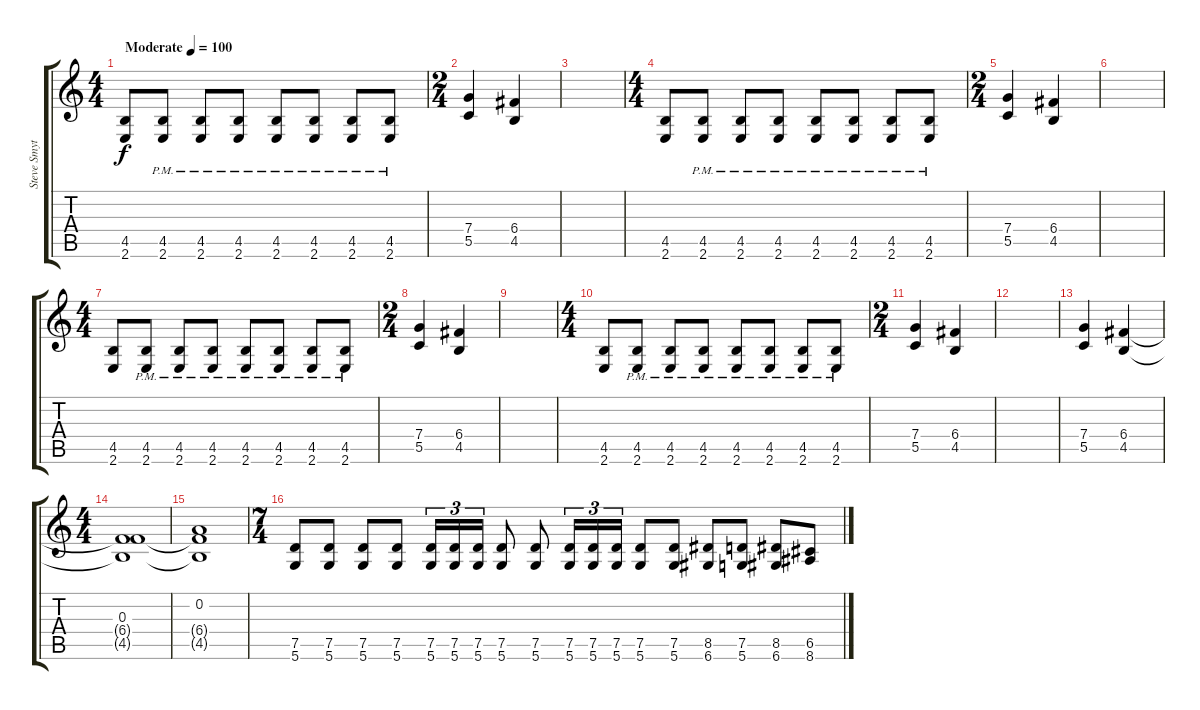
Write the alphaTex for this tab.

\track ("Steve Smyth" "Steve Smyt") {instrument overdrivenguitar}
\staff {score tabs}
\tuning (D4 A3 F3 C3 G2 D2) {hide}
\ts (4 4)
\tempo (100 "Moderate")
\clef g2
\ks c
(4.5 2.6).8{dy f instrument overdrivenguitar} (4.5{pm} 2.6{pm}).8 (4.5{pm} 2.6{pm}).8 (4.5{pm} 2.6{pm}).8 (4.5{pm} 2.6{pm}).8 (4.5{pm} 2.6{pm}).8 (4.5{pm} 2.6{pm}).8 (4.5{pm} 2.6{pm}).8 |
\ts (2 4)
(7.4 5.5).4 (6.4 4.5).4 |
|
\ts (4 4)
(4.5 2.6).8 (4.5{pm} 2.6{pm}).8 (4.5{pm} 2.6{pm}).8 (4.5{pm} 2.6{pm}).8 (4.5{pm} 2.6{pm}).8 (4.5{pm} 2.6{pm}).8 (4.5{pm} 2.6{pm}).8 (4.5{pm} 2.6{pm}).8 |
\ts (2 4)
(7.4 5.5).4 (6.4 4.5).4 |
|
\ts (4 4)
(4.5 2.6).8 (4.5{pm} 2.6{pm}).8 (4.5{pm} 2.6{pm}).8 (4.5{pm} 2.6{pm}).8 (4.5{pm} 2.6{pm}).8 (4.5{pm} 2.6{pm}).8 (4.5{pm} 2.6{pm}).8 (4.5{pm} 2.6{pm}).8 |
\ts (2 4)
(7.4 5.5).4 (6.4 4.5).4 |
|
\ts (4 4)
(4.5 2.6).8 (4.5{pm} 2.6{pm}).8 (4.5{pm} 2.6{pm}).8 (4.5{pm} 2.6{pm}).8 (4.5{pm} 2.6{pm}).8 (4.5{pm} 2.6{pm}).8 (4.5{pm} 2.6{pm}).8 (4.5{pm} 2.6{pm}).8 |
\ts (2 4)
(7.4 5.5).4 (6.4 4.5).4 |
|
(7.4 5.5).4 (6.4 4.5).4 |
\ts (4 4)
(0.3 6.4{t} 4.5{t}).1 |
(0.2 6.4{t} 4.5{t}).1 |
\ts (7 4)
(7.5 5.6).8 (7.5 5.6).8 (7.5 5.6).8 (7.5 5.6).8 (7.5 5.6).16{tu (3 2)} (7.5 5.6).16{tu (3 2)} (7.5 5.6).16{tu (3 2)} (7.5 5.6).8 (7.5 5.6).8 (7.5 5.6).16{tu (3 2)} (7.5 5.6).16{tu (3 2)} (7.5 5.6).16{tu (3 2)} (7.5 5.6).8 (7.5 5.6).8 (8.5 6.6).8 (7.5 5.6).8 (8.5 6.6).8 (6.5 8.6).8
